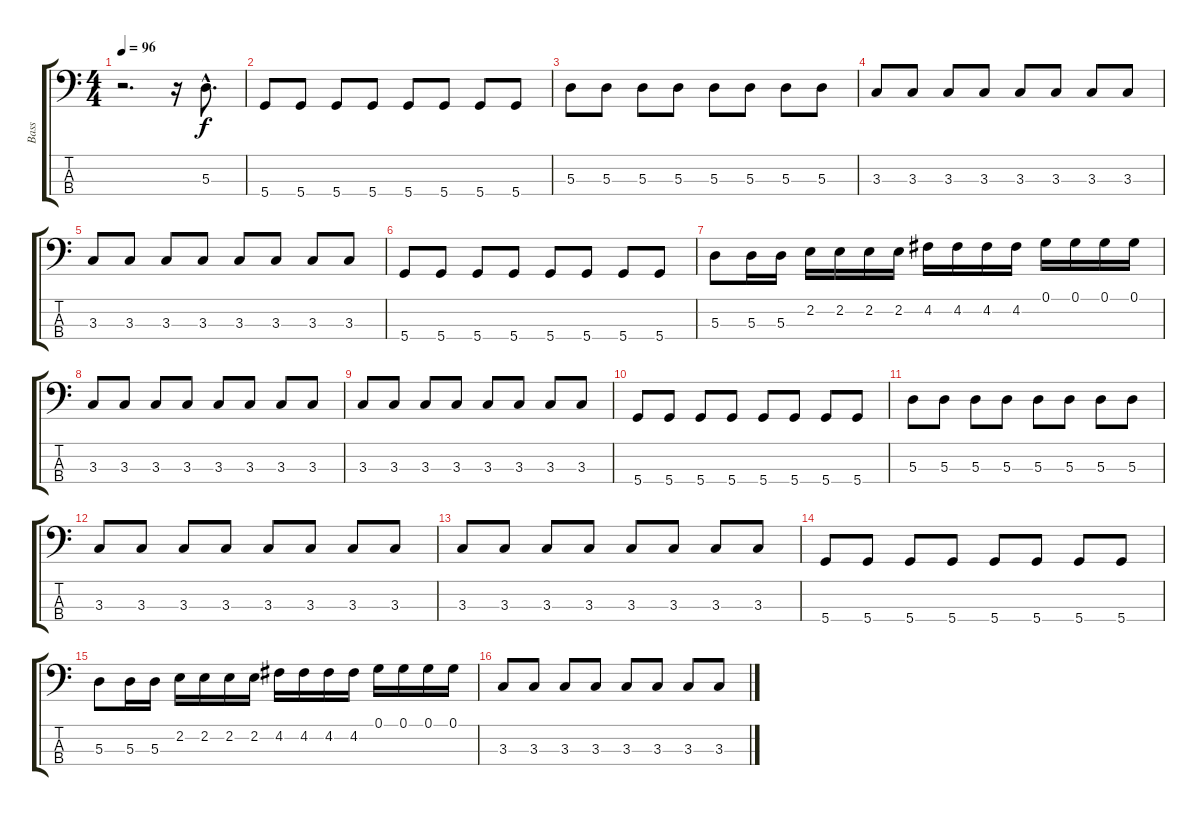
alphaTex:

\track ("Bass" "Bass") {instrument electricbassfinger}
\staff {score tabs}
\tuning (G2 D2 A1 D1) {hide}
\ts (4 4)
\tempo 96
\clef f4
\ks c
r.2{d dy f} r.16 5.3{hac}.8{d} |
5.4.8 5.4.8 5.4.8 5.4.8 5.4.8 5.4.8 5.4.8 5.4.8 |
5.3.8 5.3.8 5.3.8 5.3.8 5.3.8 5.3.8 5.3.8 5.3.8 |
3.3.8 3.3.8 3.3.8 3.3.8 3.3.8 3.3.8 3.3.8 3.3.8 |
3.3.8 3.3.8 3.3.8 3.3.8 3.3.8 3.3.8 3.3.8 3.3.8 |
5.4.8 5.4.8 5.4.8 5.4.8 5.4.8 5.4.8 5.4.8 5.4.8 |
5.3.8 5.3.16 5.3.16 2.2.16 2.2.16 2.2.16 2.2.16 4.2.16 4.2.16 4.2.16 4.2.16 0.1.16 0.1.16 0.1.16 0.1.16 |
3.3.8 3.3.8 3.3.8 3.3.8 3.3.8 3.3.8 3.3.8 3.3.8 |
3.3.8 3.3.8 3.3.8 3.3.8 3.3.8 3.3.8 3.3.8 3.3.8 |
5.4.8 5.4.8 5.4.8 5.4.8 5.4.8 5.4.8 5.4.8 5.4.8 |
5.3.8 5.3.8 5.3.8 5.3.8 5.3.8 5.3.8 5.3.8 5.3.8 |
3.3.8 3.3.8 3.3.8 3.3.8 3.3.8 3.3.8 3.3.8 3.3.8 |
3.3.8 3.3.8 3.3.8 3.3.8 3.3.8 3.3.8 3.3.8 3.3.8 |
5.4.8 5.4.8 5.4.8 5.4.8 5.4.8 5.4.8 5.4.8 5.4.8 |
5.3.8 5.3.16 5.3.16 2.2.16 2.2.16 2.2.16 2.2.16 4.2.16 4.2.16 4.2.16 4.2.16 0.1.16 0.1.16 0.1.16 0.1.16 |
3.3.8 3.3.8 3.3.8 3.3.8 3.3.8 3.3.8 3.3.8 3.3.8
